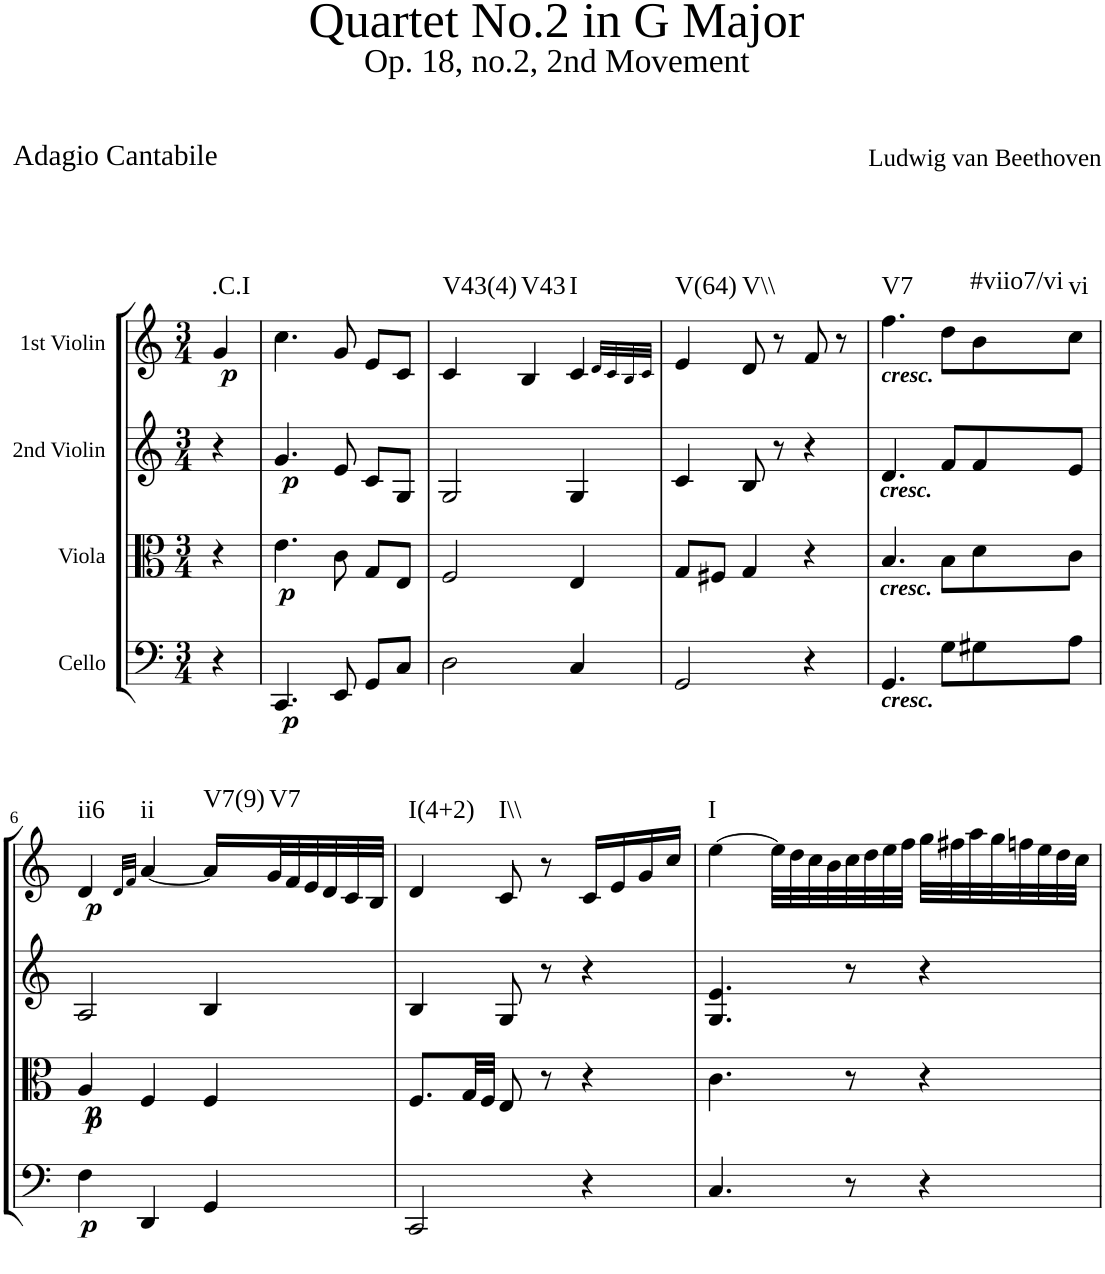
**kern	**dynam	**kern	**dynam	**kern	**dynam	**kern	**dynam	**harte
*part4	*part4	*part3	*part3	*part2	*part2	*part1	*part1	*part1
*staff4	*staff4	*staff3	*staff3	*staff2	*staff2	*staff1	*staff1	*
*I"Cello	*	*I"Viola	*	*I"2nd Violin	*	*I"1st Violin	*	*
*	*	*I'Vla	*	*I'Vln	*	*I'Vln	*	*
*clefF4	*	*clefC3	*	*clefG2	*	*clefG2	*	*
*k[]	*	*k[]	*	*k[]	*	*k[]	*	*
*M3/4	*	*M3/4	*	*M3/4	*	*M3/4	*	*
=1	=1	=1	=1	=1	=1	=1	=1	=1
!	!	!	!	!	!	!	!LO:DY:b	!LO:H:kt=.C.I
4r	.	4r	.	4r	.	4g/	p	N
=2	=2	=2	=2	=2	=2	=2	=2	=2
!	!LO:DY:b	!	!LO:DY:b	!	!LO:DY:b	!	!	!
4.CC/	p	4.e\	p	4.g/	p	4.cc\	.	.
8EE/	.	8c\	.	8e/	.	8g/	.	.
8GG/L	.	8G/L	.	8c/L	.	8e/L	.	.
8C/J	.	8E/J	.	8G/J	.	8c/J	.	.
=3	=3	=3	=3	=3	=3	=3	=3	=3
!	!	!	!	!	!	!	!	!LO:H:kt=V43(4)
2D\	.	2F/	.	2G/	.	4c/	.	N
!	!	!	!	!	!	!	!	!LO:H:kt=V43
.	.	.	.	.	.	4B/	.	N
!	!	!	!	!	!	!	!	!LO:H:kt=I
4C/	.	4E/	.	4G/	.	4c/	.	N
.	.	.	.	.	.	32qd/LLL	.	.
.	.	.	.	.	.	32qc/	.	.
.	.	.	.	.	.	32qB/	.	.
.	.	.	.	.	.	32qc/JJJ	.	.
=4	=4	=4	=4	=4	=4	=4	=4	=4
!	!	!	!	!	!	!	!	!LO:H:kt=V(64)
2GG/	.	8G/L	.	4c/	.	4e/	.	N
.	.	8F#X/J	.	.	.	.	.	.
!	!	!	!	!	!	!	!	!LO:H:kt=V\\
.	.	4G/	.	8B/	.	8d/	.	N
.	.	.	.	8r	.	8r	.	.
4r	.	4r	.	4r	.	8f/	.	.
.	.	.	.	.	.	8r	.	.
=5	=5	=5	=5	=5	=5	=5	=5	=5
!	!	!	!	!	!	!LO:TX:b:Bi:t=cresc.	!	!
!	!	!	!	!LO:TX:b:Bi:t=cresc.	!	!	!	!
!	!	!LO:TX:b:Bi:t=cresc.	!	!	!	!	!	!
!LO:TX:b:Bi:t=cresc.	!	!	!	!	!	!	!	!LO:H:kt=V7
4.GG/	.	4.B/	.	4.d/	.	4.ff\	.	N
8G\L	.	8B\L	.	8f/L	.	8dd\L	.	.
!	!	!	!	!	!	!	!	!LO:H:kt=#viio7/vi
8G#X\	.	8d\	.	8f/	.	8b\	.	N
!	!	!	!	!	!	!	!	!LO:H:kt=vi
8A\J	.	8c\J	.	8e/J	.	8cc\J	.	N
!!LO:LB:g=z
=6	=6	=6	=6	=6	=6	=6	=6	=6
!	!LO:DY:b	!	!LO:DY:b	!	!	!	!	!
!	!	!	!LO:DY:n=1:b	!	!	!	!LO:DY:b	!LO:H:kt=ii6
4F\	p	4A/	p p	2A/	.	4d/	p	N
.	.	.	.	.	.	32qd/LLL	.	.
.	.	.	.	.	.	32qf/JJJ	.	.
!	!	!	!	!	!	!	!	!LO:H:kt=ii
4DD/	.	4F/	.	.	.	[4a/	.	N
!	!	!	!	!	!	!	!	!LO:H:kt=V7(9)
4GG/	.	4F/	.	4B/	.	16a/LL]	.	N
!	!	!	!	!	!	!	!	!LO:H:kt=V7
.	.	.	.	.	.	32g/L	.	N
.	.	.	.	.	.	32f/	.	.
.	.	.	.	.	.	32e/	.	.
.	.	.	.	.	.	32d/	.	.
.	.	.	.	.	.	32c/	.	.
.	.	.	.	.	.	32B/JJJ	.	.
=7	=7	=7	=7	=7	=7	=7	=7	=7
!	!	!	!	!	!	!	!	!LO:H:kt=I(4+2)
2CC/	.	8.F/L	.	4B/	.	4d/	.	N
.	.	32G/LL	.	.	.	.	.	.
.	.	32F/JJJ	.	.	.	.	.	.
!	!	!	!	!	!	!	!	!LO:H:kt=I\\
.	.	8E/	.	8G/	.	8c/	.	N
.	.	8r	.	8r	.	8r	.	.
4r	.	4r	.	4r	.	16c/LL	.	.
.	.	.	.	.	.	16e/	.	.
.	.	.	.	.	.	16g/	.	.
.	.	.	.	.	.	16cc/JJ	.	.
=8	=8	=8	=8	=8	=8	=8	=8	=8
!	!	!	!	!	!	!	!	!LO:H:kt=I
4.C/	.	4.c\	.	4.G/ 4.e/	.	[4ee\	.	N
.	.	.	.	.	.	32ee\LLL]	.	.
.	.	.	.	.	.	32dd\	.	.
.	.	.	.	.	.	32cc\	.	.
.	.	.	.	.	.	32b\	.	.
8r	.	8r	.	8r	.	32cc\	.	.
.	.	.	.	.	.	32dd\	.	.
.	.	.	.	.	.	32ee\	.	.
.	.	.	.	.	.	32ff\JJJ	.	.
4r	.	4r	.	4r	.	32gg\LLL	.	.
.	.	.	.	.	.	32ff#X\	.	.
.	.	.	.	.	.	32aa\	.	.
.	.	.	.	.	.	32gg\	.	.
.	.	.	.	.	.	32ffn\	.	.
.	.	.	.	.	.	32ee\	.	.
.	.	.	.	.	.	32dd\	.	.
.	.	.	.	.	.	32cc\JJJ	.	.
=	=	=	=	=	=	=	=	=
*-	*-	*-	*-	*-	*-	*-	*-	*-
